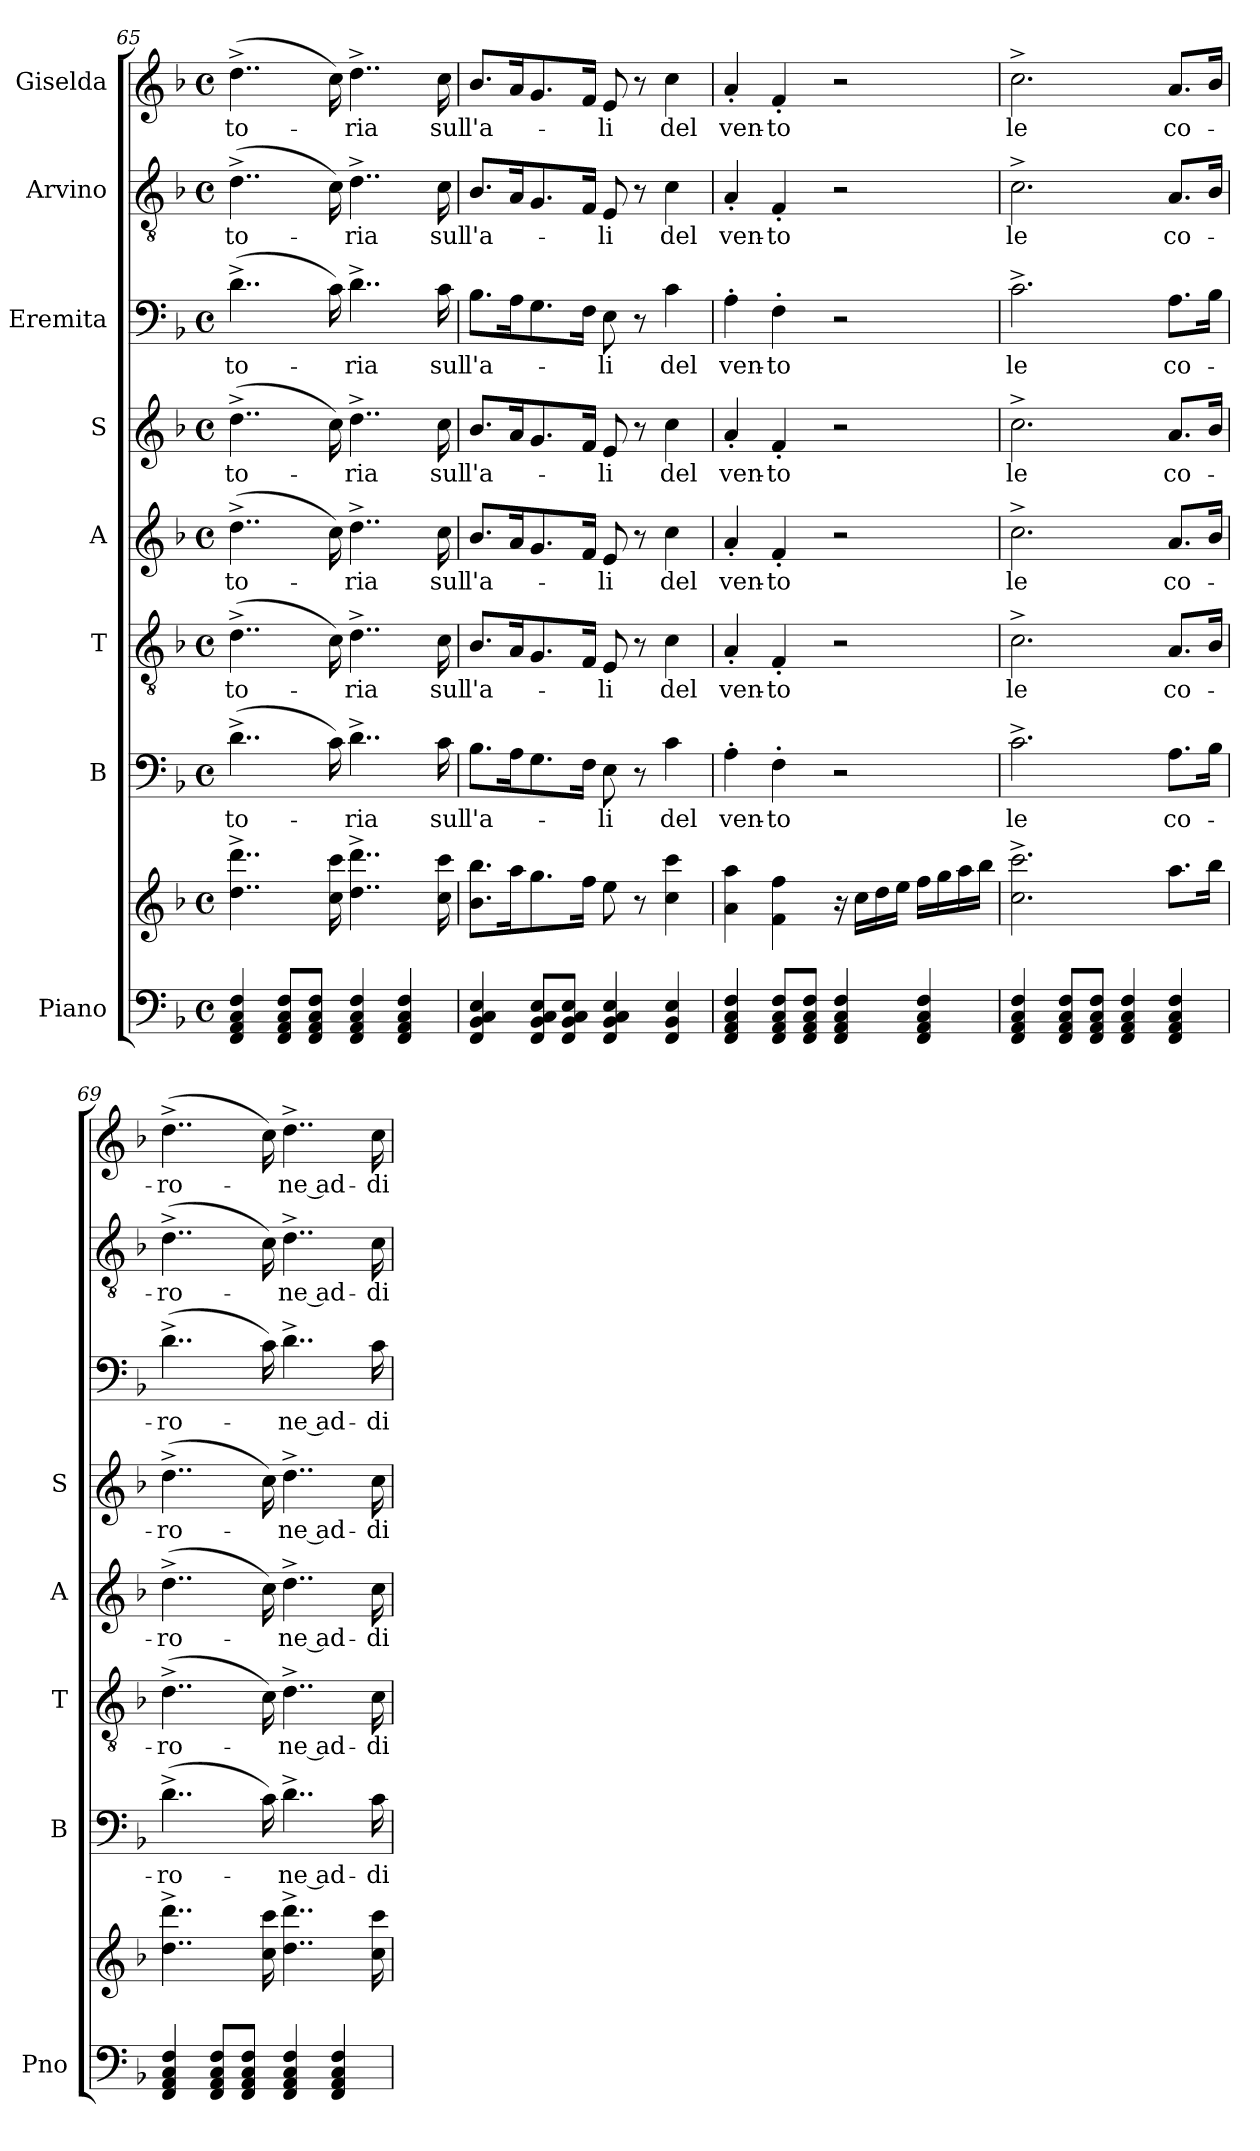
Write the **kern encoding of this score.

**kern	**kern	**kern	**text	**kern	**text	**kern	**text	**kern	**text	**kern	**text	**kern	**text	**kern	**text
*part8	*part8	*part7	*part7	*part6	*part6	*part5	*part5	*part4	*part4	*part3	*part3	*part2	*part2	*part1	*part1
*staff9	*staff8	*staff7	*staff7	*staff6	*staff6	*staff5	*staff5	*staff4	*staff4	*staff3	*staff3	*staff2	*staff2	*staff1	*staff1
*I"Piano	*	*I"B	*	*I"T	*	*I"A	*	*I"S	*	*I"Eremita	*	*I"Arvino	*	*I"Giselda	*
*I'Pno	*	*I'B	*	*I'T	*	*I'A	*	*I'S	*	*	*	*	*	*	*
*clefF4	*clefG2	*clefF4	*	*clefGv2	*	*clefG2	*	*clefG2	*	*clefF4	*	*clefGv2	*	*clefG2	*
*k[b-]	*k[b-]	*k[b-]	*	*k[b-]	*	*k[b-]	*	*k[b-]	*	*k[b-]	*	*k[b-]	*	*k[b-]	*
*M4/4	*M4/4	*M4/4	*	*M4/4	*	*M4/4	*	*M4/4	*	*M4/4	*	*M4/4	*	*M4/4	*
*met(c)	*met(c)	*met(c)	*	*met(c)	*	*met(c)	*	*met(c)	*	*met(c)	*	*met(c)	*	*met(c)	*
=65	=65	=65	=65	=65	=65	=65	=65	=65	=65	=65	=65	=65	=65	=65	=65
4FF/ 4AA/ 4C/ 4F/	4..dd\^ 4..ddd\^	(4..d^\	-to-	(4..d^\	-to-	(4..dd^\	-to-	(4..dd^\	-to-	(4..d^\	-to-	(4..d^\	-to-	(4..dd^\	-to-
8FF/ 8AA/ 8C/ 8F/L	.	.	.	.	.	.	.	.	.	.	.	.	.	.	.
8FF/ 8AA/ 8C/ 8F/J	.	.	.	.	.	.	.	.	.	.	.	.	.	.	.
.	16cc\ 16ccc\	16c\)	.	16c\)	.	16cc\)	.	16cc\)	.	16c\)	.	16c\)	.	16cc\)	.
4FF/ 4AA/ 4C/ 4F/	4..dd\^ 4..ddd\^	4..d^\	-ria	4..d^\	-ria	4..dd^\	-ria	4..dd^\	-ria	4..d^\	-ria	4..d^\	-ria	4..dd^\	-ria
4FF/ 4AA/ 4C/ 4F/	.	.	.	.	.	.	.	.	.	.	.	.	.	.	.
.	16cc\ 16ccc\	16c\	sul	16c\	sul	16cc\	sul	16cc\	sul	16c\	sul	16c\	sul	16cc\	sul
=66	=66	=66	=66	=66	=66	=66	=66	=66	=66	=66	=66	=66	=66	=66	=66
4FF/ 4BB-/ 4C/ 4E/	8.b-\ 8.bb-\L	8.B-\L	l'a-	8.B-/L	l'a-	8.b-/L	l'a-	8.b-/L	l'a-	8.B-\L	l'a-	8.B-/L	l'a-	8.b-/L	l'a-
.	16aa\K	16A\K	.	16A/K	.	16a/K	.	16a/K	.	16A\K	.	16A/K	.	16a/K	.
8FF/ 8BB-/ 8C/ 8E/L	8.gg\	8.G\	.	8.G/	.	8.g/	.	8.g/	.	8.G\	.	8.G/	.	8.g/	.
8FF/ 8BB-/ 8C/ 8E/J	.	.	.	.	.	.	.	.	.	.	.	.	.	.	.
.	16ff\Jk	16F\Jk	.	16F/Jk	.	16f/Jk	.	16f/Jk	.	16F\Jk	.	16F/Jk	.	16f/Jk	.
4FF/ 4BB-/ 4C/ 4E/	8ee\	8E\	-li	8E/	-li	8e/	-li	8e/	-li	8E\	-li	8E/	li	8e/	-li
.	8r	8r	.	8r	.	8r	.	8r	.	8r	.	8r	.	8r	.
4FF/ 4BB-/ 4E/	4cc\ 4ccc\	4c\	del	4c\	del	4cc\	del	4cc\	del	4c\	del	4c\	del	4cc\	del
!!LO:PB:g=z
=67	=67	=67	=67	=67	=67	=67	=67	=67	=67	=67	=67	=67	=67	=67	=67
4FF/ 4AA/ 4C/ 4F/	4a\ 4aa\	4A'\	ven-	4A'/	ven-	4a'/	ven-	4a'/	ven-	4A'\	ven-	4A'/	ven-	4a'/	ven-
8FF/ 8AA/ 8C/ 8F/L	4f\ 4ff\	4F'\	-to	4F'/	-to	4f'/	-to	4f'/	-to	4F'\	-to	4F'/	-to	4f'/	-to
8FF/ 8AA/ 8C/ 8F/J	.	.	.	.	.	.	.	.	.	.	.	.	.	.	.
4FF/ 4AA/ 4C/ 4F/	16r	2r	.	2r	.	2r	.	2r	.	2r	.	2r	.	2r	.
.	16cc\LL	.	.	.	.	.	.	.	.	.	.	.	.	.	.
.	16dd\	.	.	.	.	.	.	.	.	.	.	.	.	.	.
.	16ee\JJ	.	.	.	.	.	.	.	.	.	.	.	.	.	.
4FF/ 4AA/ 4C/ 4F/	16ff\LL	.	.	.	.	.	.	.	.	.	.	.	.	.	.
.	16gg\	.	.	.	.	.	.	.	.	.	.	.	.	.	.
.	16aa\	.	.	.	.	.	.	.	.	.	.	.	.	.	.
.	16bb-\JJ	.	.	.	.	.	.	.	.	.	.	.	.	.	.
=68	=68	=68	=68	=68	=68	=68	=68	=68	=68	=68	=68	=68	=68	=68	=68
4FF/ 4AA/ 4C/ 4F/	2.cc\^ 2.ccc\^	2.c^\	le	2.c^\	le	2.cc^\	le	2.cc^\	le	2.c^\	le	2.c^\	le	2.cc^\	le
8FF/ 8AA/ 8C/ 8F/L	.	.	.	.	.	.	.	.	.	.	.	.	.	.	.
8FF/ 8AA/ 8C/ 8F/J	.	.	.	.	.	.	.	.	.	.	.	.	.	.	.
4FF/ 4AA/ 4C/ 4F/	.	.	.	.	.	.	.	.	.	.	.	.	.	.	.
4FF/ 4AA/ 4C/ 4F/	8.aa\L	8.A\L	co-	8.A/L	co-	8.a/L	co-	8.a/L	co-	8.A\L	co-	8.A/L	co-	8.a/L	co-
.	16bb-\Jk	16B-\Jk	.	16B-/Jk	.	16b-/Jk	.	16b-/Jk	.	16B-\Jk	.	16B-/Jk	.	16b-/Jk	.
=69	=69	=69	=69	=69	=69	=69	=69	=69	=69	=69	=69	=69	=69	=69	=69
4FF/ 4AA/ 4C/ 4F/	4..dd\^ 4..ddd\^	(4..d^\	-ro-	(4..d^\	-ro-	(4..dd^\	-ro-	(4..dd^\	-ro-	(4..d^\	-ro-	(4..d^\	-ro-	(4..dd^\	-ro-
8FF/ 8AA/ 8C/ 8F/L	.	.	.	.	.	.	.	.	.	.	.	.	.	.	.
8FF/ 8AA/ 8C/ 8F/J	.	.	.	.	.	.	.	.	.	.	.	.	.	.	.
.	16cc\ 16ccc\	16c\)	.	16c\)	.	16cc\)	.	16cc\)	.	16c\)	.	16c\)	.	16cc\)	.
4FF/ 4AA/ 4C/ 4F/	4..dd\^ 4..ddd\^	4..d^\	-ne ad-	4..d^\	-ne ad-	4..dd^\	-ne ad-	4..dd^\	-ne ad-	4..d^\	-ne ad-	4..d^\	-ne ad-	4..dd^\	-ne ad-
4FF/ 4AA/ 4C/ 4F/	.	.	.	.	.	.	.	.	.	.	.	.	.	.	.
.	16cc\ 16ccc\	16c\	-di-	16c\	-di-	16cc\	-di-	16cc\	-di-	16c\	-di-	16c\	-di-	16cc\	-di-
=	=	=	=	=	=	=	=	=	=	=	=	=	=	=	=
*-	*-	*-	*-	*-	*-	*-	*-	*-	*-	*-	*-	*-	*-	*-	*-
